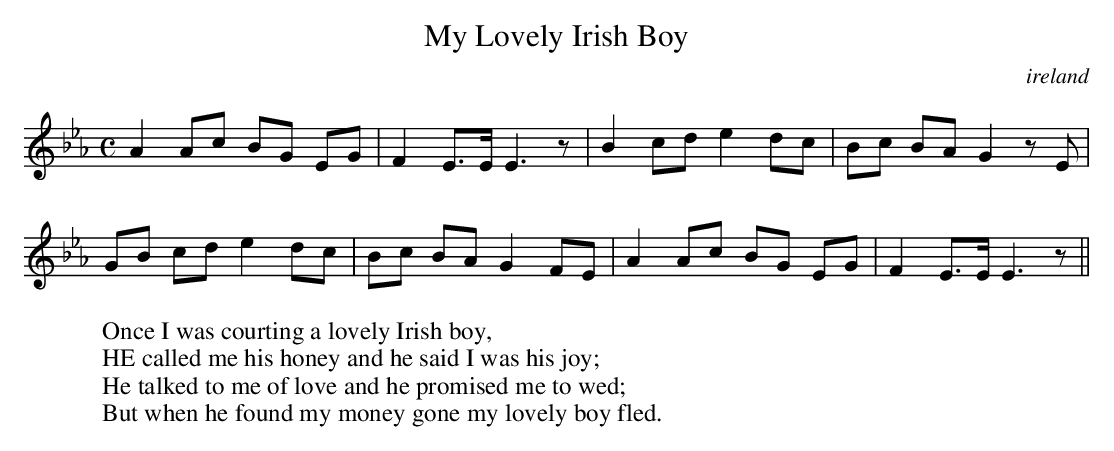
X:1
T:My Lovely Irish Boy
O:ireland
W:Once I was courting a lovely Irish boy,
W:HE called me his honey and he said I was his joy;
W:He talked to me of love and he promised me to wed;
W:But when he found my money gone my lovely boy fled.
L:1/8
M:C
K:Eb
A2 Ac BG EG|F2 E>E E3 z|B2 cd e2 dc|Bc BA G2 z E|
GB cd e2 dc|Bc BA G2 FE|A2 Ac BG EG|F2 E>E E3 z||
